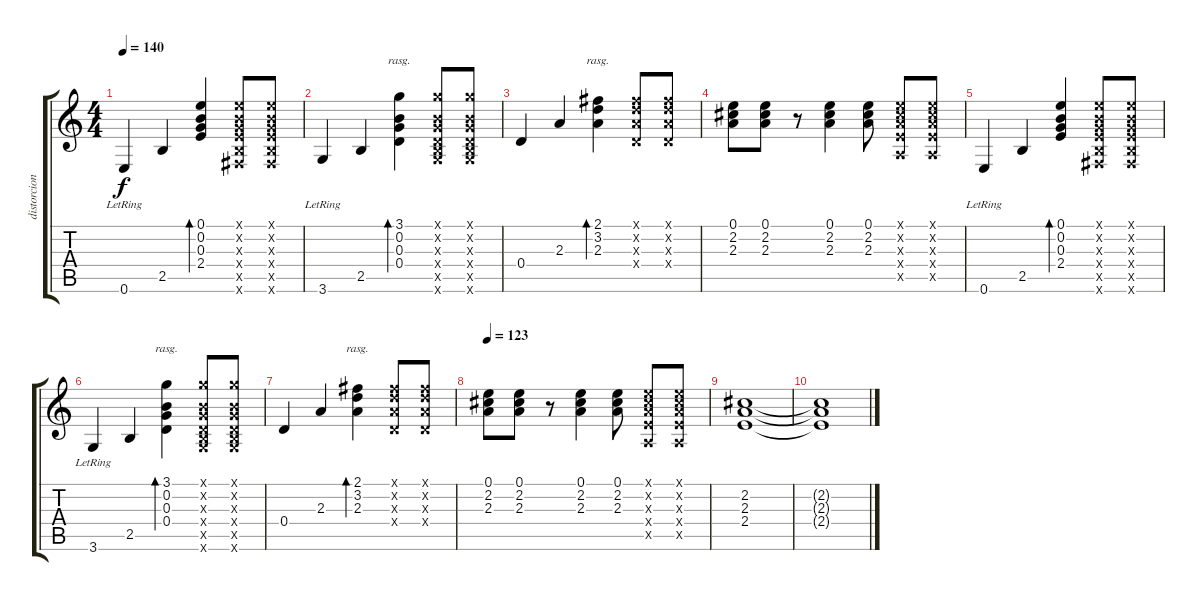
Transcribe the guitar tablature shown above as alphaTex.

\track ("distorcion" "distorcion") {instrument distortionguitar}
\staff {score tabs}
\tuning (E4 B3 G3 D3 A2 E2) {hide}
\ts (4 4)
\tempo 140
\clef g2
\ks c
0.6{lr}.4{dy f} 2.5.4 (0.1 0.2 0.3 2.4).4{bd 480} (0.1{x} 0.2{x} 0.3{x} 2.4{x} 2.5{x} 2.6{x}).8 (0.1{x} 0.2{x} 0.3{x} 2.4{x} 2.5{x} 2.6{x}).8 |
3.6{lr}.4 2.5.4 (3.1 0.2 0.3 0.4).4{bd 480 rasg ii} (3.1{x} 0.2{x} 0.3{x} 0.4{x} 2.5{x} 3.6{x}).8 (3.1{x} 0.2{x} 0.3{x} 0.4{x} 2.5{x} 3.6{x}).8 |
0.4.4 2.3.4 (2.1 3.2 2.3).4{bd 480 rasg ii} (2.1{x} 3.2{x} 2.3{x} 0.4{x}).8 (2.1{x} 3.2{x} 2.3{x} 0.4{x}).8 |
(0.1 2.2 2.3).8 (0.1 2.2 2.3).8 r.8 (0.1 2.2 2.3).4 (0.1 2.2 2.3).8 (0.1{x} 2.2{x} 2.3{x} 2.4{x} 0.5{x}).8 (0.1{x} 2.2{x} 2.3{x} 2.4{x} 0.5{x}).8 |
0.6{lr}.4 2.5.4 (0.1 0.2 0.3 2.4).4{bd 480} (0.1{x} 0.2{x} 0.3{x} 2.4{x} 2.5{x} 2.6{x}).8 (0.1{x} 0.2{x} 0.3{x} 2.4{x} 2.5{x} 2.6{x}).8 |
3.6{lr}.4 2.5.4 (3.1 0.2 0.3 0.4).4{bd 480 rasg ii} (3.1{x} 0.2{x} 0.3{x} 0.4{x} 2.5{x} 3.6{x}).8 (3.1{x} 0.2{x} 0.3{x} 0.4{x} 2.5{x} 3.6{x}).8 |
0.4.4 2.3.4 (2.1 3.2 2.3).4{bd 480 rasg ii} (2.1{x} 3.2{x} 2.3{x} 0.4{x}).8 (2.1{x} 3.2{x} 2.3{x} 0.4{x}).8 |
\tempo 123
(0.1 2.2 2.3).8 (0.1 2.2 2.3).8 r.8 (0.1 2.2 2.3).4 (0.1 2.2 2.3).8 (0.1{x} 2.2{x} 2.3{x} 2.4{x} 0.5{x}).8 (0.1{x} 2.2{x} 2.3{x} 2.4{x} 0.5{x}).8 |
(2.2 2.3 2.4).1{volume 5} |
(2.2{t} 2.3{t} 2.4{t}).1
